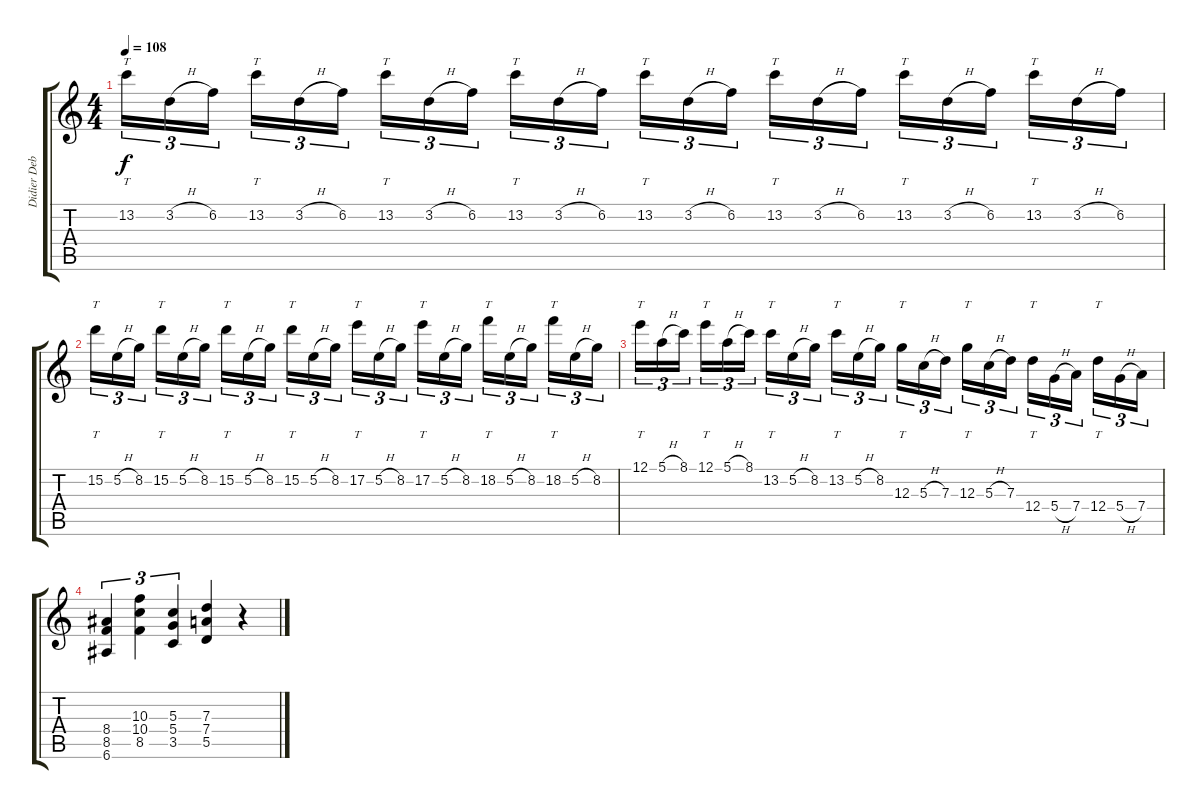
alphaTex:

\track ("Didier Deboffe" "Didier Deb") {instrument overdrivenguitar}
\staff {score tabs}
\tuning (E4 B3 G3 D3 A2 E2) {hide}
\ts (4 4)
\tempo 108
\clef g2
\ks c
13.2.16{tt tu (3 2) dy f} 3.2{h}.16{tu (3 2)} 6.2.16{tu (3 2)} 13.2.16{tt tu (3 2)} 3.2{h}.16{tu (3 2)} 6.2.16{tu (3 2)} 13.2.16{tt tu (3 2)} 3.2{h}.16{tu (3 2)} 6.2.16{tu (3 2)} 13.2.16{tt tu (3 2)} 3.2{h}.16{tu (3 2)} 6.2.16{tu (3 2)} 13.2.16{tt tu (3 2)} 3.2{h}.16{tu (3 2)} 6.2.16{tu (3 2)} 13.2.16{tt tu (3 2)} 3.2{h}.16{tu (3 2)} 6.2.16{tu (3 2)} 13.2.16{tt tu (3 2)} 3.2{h}.16{tu (3 2)} 6.2.16{tu (3 2)} 13.2.16{tt tu (3 2)} 3.2{h}.16{tu (3 2)} 6.2.16{tu (3 2)} |
15.2.16{tt tu (3 2)} 5.2{h}.16{tu (3 2)} 8.2.16{tu (3 2)} 15.2.16{tt tu (3 2)} 5.2{h}.16{tu (3 2)} 8.2.16{tu (3 2)} 15.2.16{tt tu (3 2)} 5.2{h}.16{tu (3 2)} 8.2.16{tu (3 2)} 15.2.16{tt tu (3 2)} 5.2{h}.16{tu (3 2)} 8.2.16{tu (3 2)} 17.2.16{tt tu (3 2)} 5.2{h}.16{tu (3 2)} 8.2.16{tu (3 2)} 17.2.16{tt tu (3 2)} 5.2{h}.16{tu (3 2)} 8.2.16{tu (3 2)} 18.2.16{tt tu (3 2)} 5.2{h}.16{tu (3 2)} 8.2.16{tu (3 2)} 18.2.16{tt tu (3 2)} 5.2{h}.16{tu (3 2)} 8.2.16{tu (3 2)} |
12.1.16{tt tu (3 2)} 5.1{h}.16{tu (3 2)} 8.1.16{tu (3 2)} 12.1.16{tt tu (3 2)} 5.1{h}.16{tu (3 2)} 8.1.16{tu (3 2)} 13.2.16{tt tu (3 2)} 5.2{h}.16{tu (3 2)} 8.2.16{tu (3 2)} 13.2.16{tt tu (3 2)} 5.2{h}.16{tu (3 2)} 8.2.16{tu (3 2)} 12.3.16{tt tu (3 2)} 5.3{h}.16{tu (3 2)} 7.3.16{tu (3 2)} 12.3.16{tt tu (3 2)} 5.3{h}.16{tu (3 2)} 7.3.16{tu (3 2)} 12.4.16{tt tu (3 2)} 5.4{h}.16{tu (3 2)} 7.4.16{tu (3 2)} 12.4.16{tt tu (3 2)} 5.4{h}.16{tu (3 2)} 7.4.16{tu (3 2)} |
(8.4 8.5 6.6).4{tu (3 2)} (10.3 10.4 8.5).4{tu (3 2)} (5.3 5.4 3.5).4{tu (3 2)} (7.3 7.4 5.5).4 r.4
